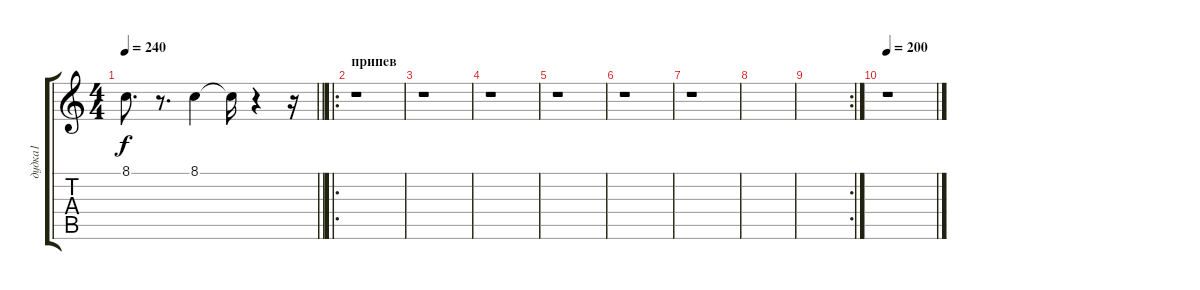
\track ("дудка1" "дудка1") {instrument trumpet}
\staff {score tabs}
\tuning (E4 B3 G3 D3 A2 E2) {hide}
\ts (4 4)
\tempo 240
\clef g2
\barLineRight lightlight
\ks c
8.1.8{d dy f} r.8{d} 8.1.4 8.1{t}.16 r.4 r.16 |
\ro
\section ("" "припев")
r.1 |
r.1 |
r.1 |
r.1 |
r.1 |
r.1 |
|
\rc 2
|
\tempo 200
r.1
